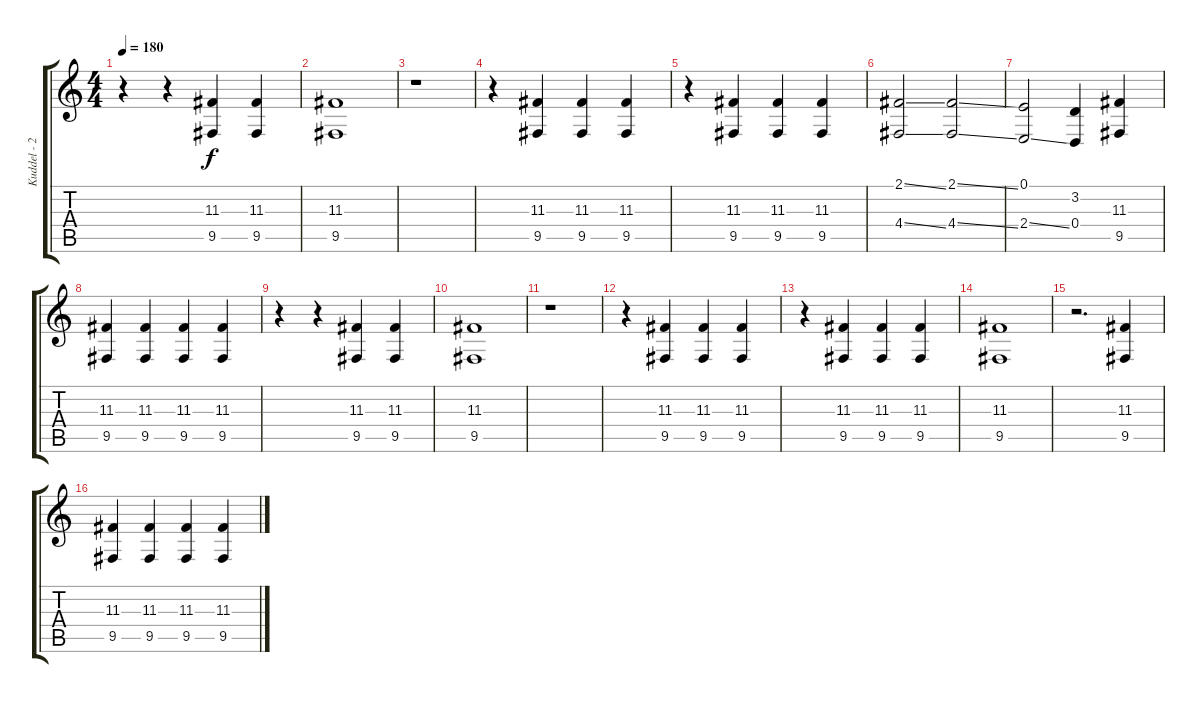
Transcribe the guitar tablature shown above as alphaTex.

\track ("Kuddel - 2. Stimme" "Kuddel - 2") {instrument lead6voice}
\staff {score tabs}
\tuning (E4 B3 G3 D3 A2 E2) {hide}
\ts (4 4)
\tempo 180
\clef g2
\ks c
r.4{dy f} r.4 (11.3 9.5).4 (11.3 9.5).4 |
(11.3 9.5).1 |
r.1 |
r.4 (11.3 9.5).4 (11.3 9.5).4 (11.3 9.5).4 |
r.4 (11.3 9.5).4 (11.3 9.5).4 (11.3 9.5).4 |
(2.1{ss} 4.4{ss}).2 (2.1{ss} 4.4{ss}).2 |
(0.1 2.4{ss}).2 (3.2 0.4).4 (11.3 9.5).4 |
(11.3 9.5).4 (11.3 9.5).4 (11.3 9.5).4 (11.3 9.5).4 |
r.4 r.4 (11.3 9.5).4 (11.3 9.5).4 |
(11.3 9.5).1 |
r.1 |
r.4 (11.3 9.5).4 (11.3 9.5).4 (11.3 9.5).4 |
r.4 (11.3 9.5).4 (11.3 9.5).4 (11.3 9.5).4 |
(11.3 9.5).1 |
r.2{d} (11.3 9.5).4 |
(11.3 9.5).4 (11.3 9.5).4 (11.3 9.5).4 (11.3 9.5).4
